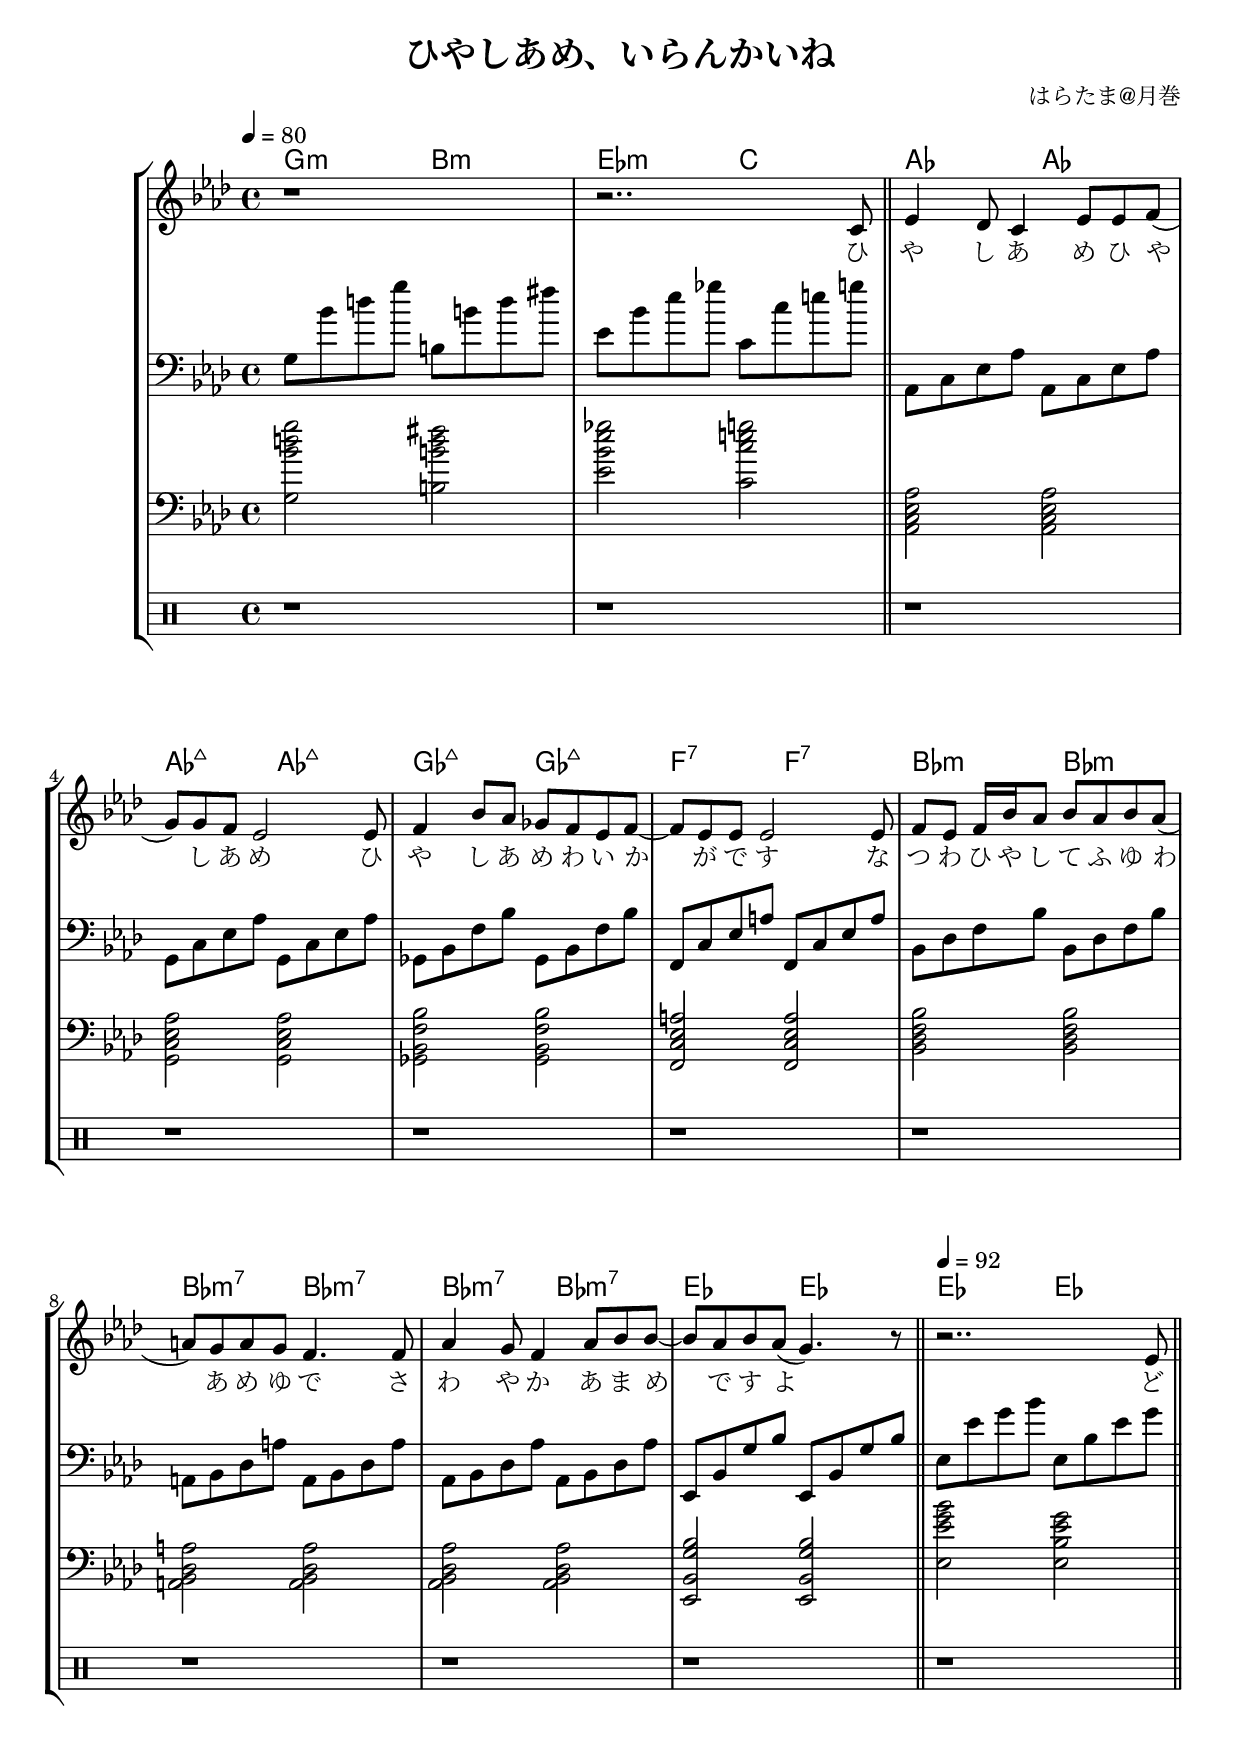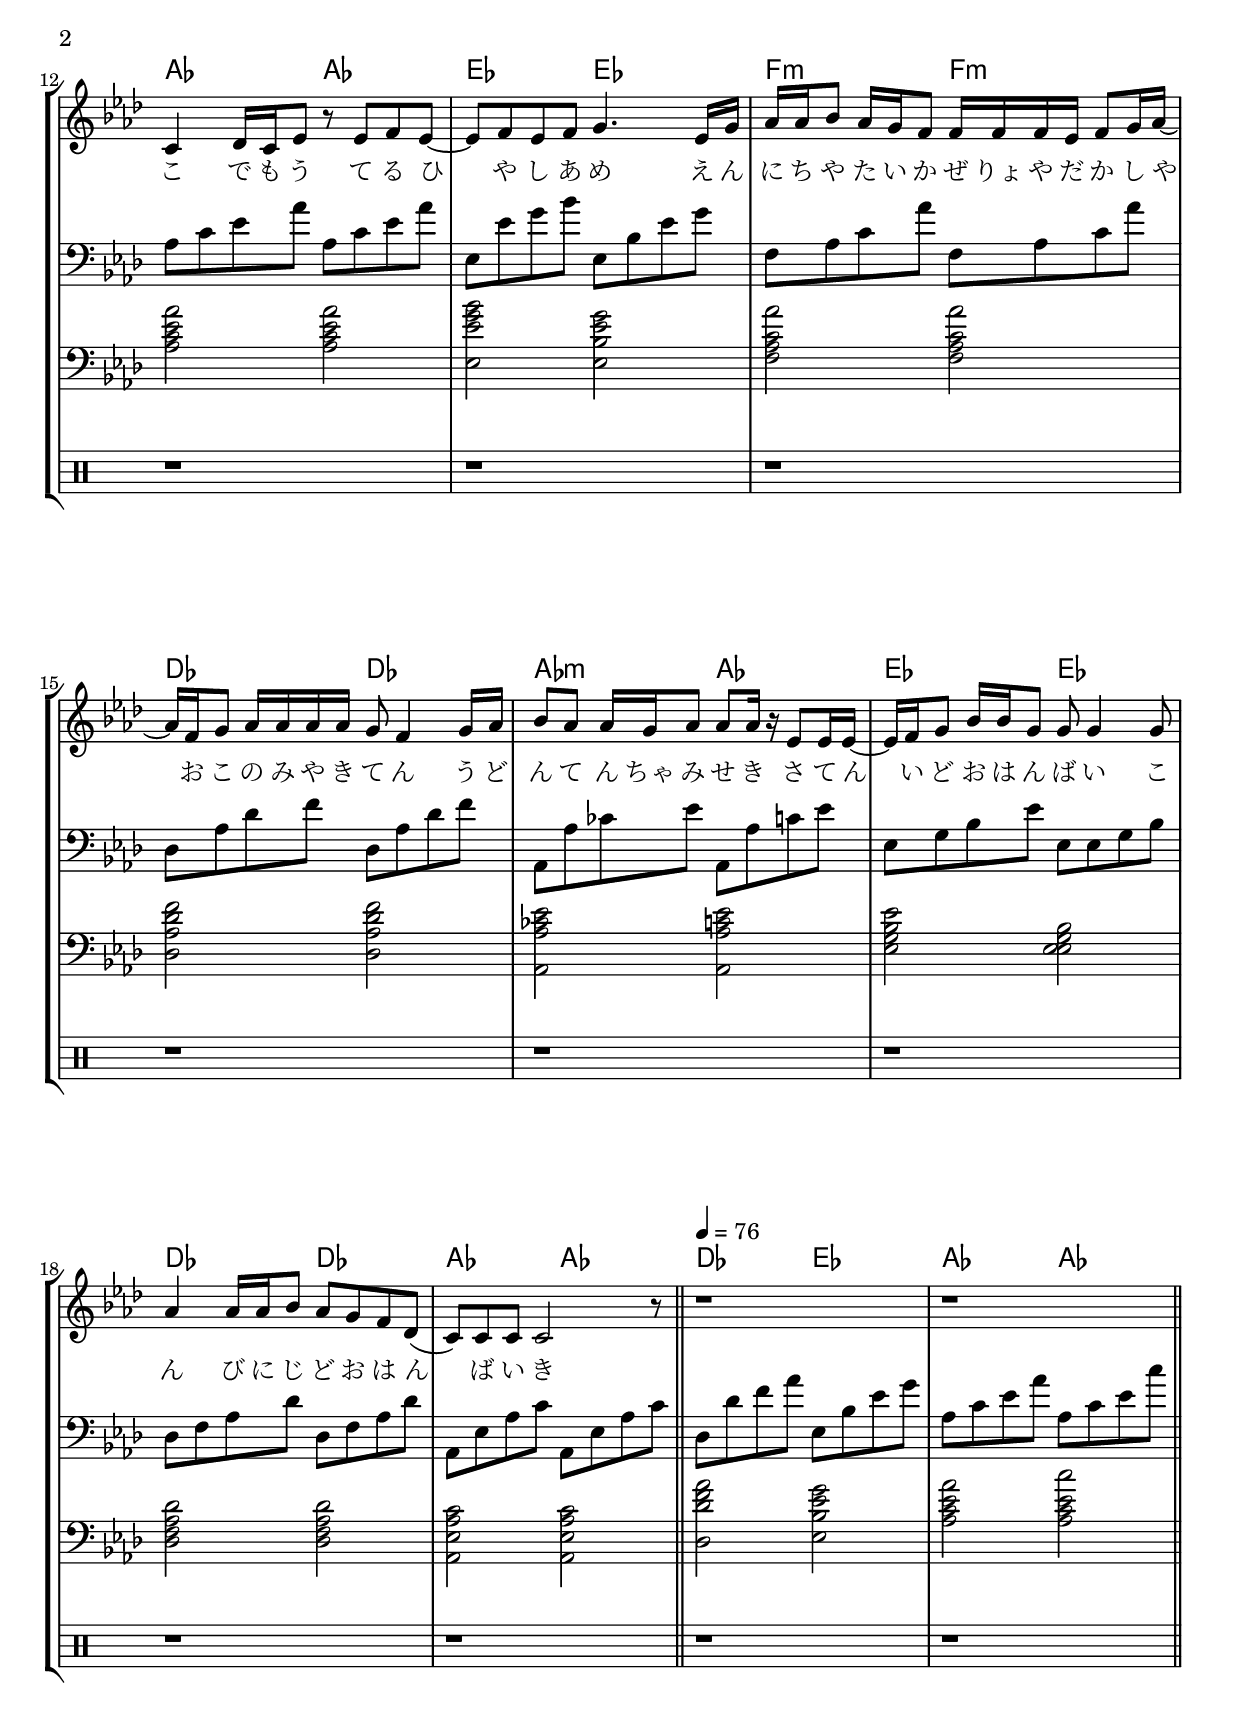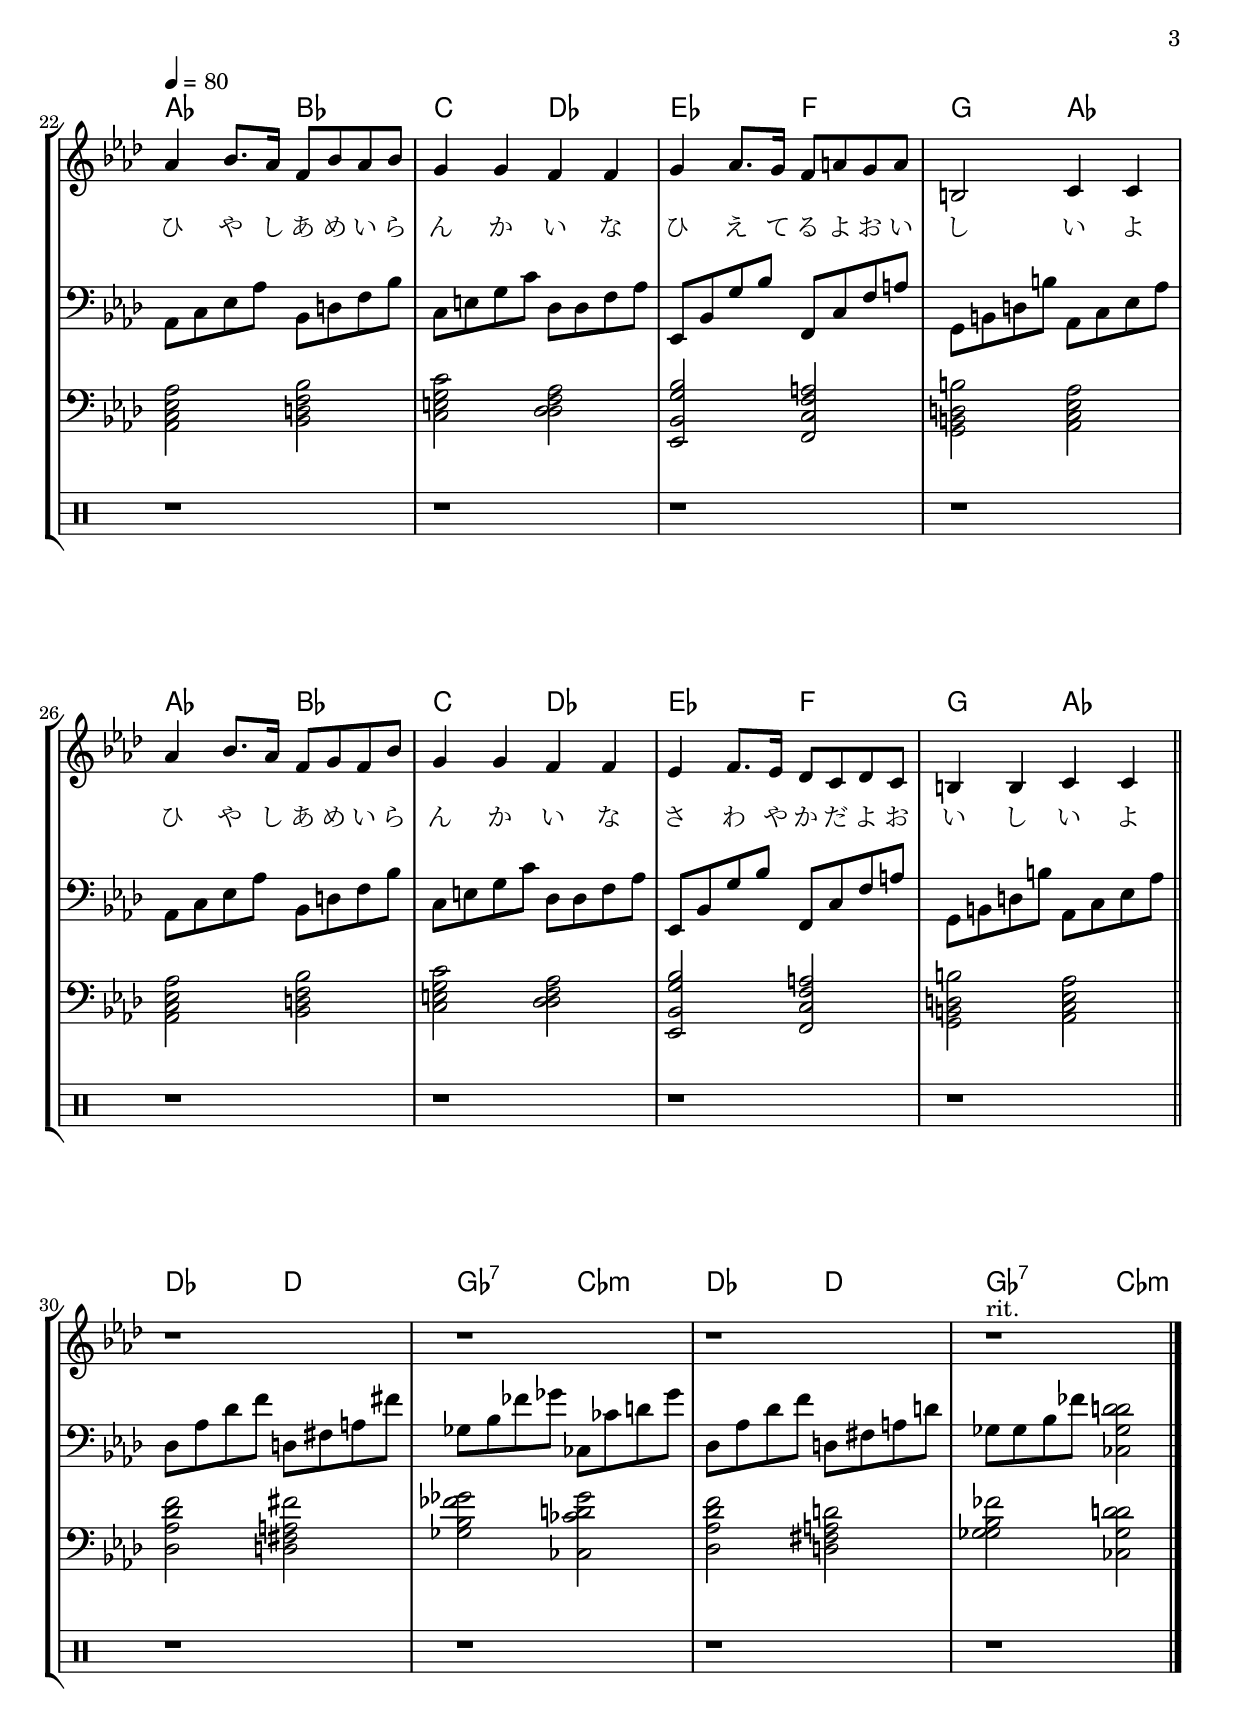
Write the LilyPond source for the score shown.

\version "2.12.1"

\header {
	title = \markup {ひやしあめ、いらんかいね}
	composer = \markup \center-column {はらたま@月巻}
}

harmony = \chordmode {
	g2:m b:m es:m c 

	as as as:maj7 as:maj7 ges:maj7 ges:maj7 f:7 f:7 bes:m bes:m bes:min7 bes:min7 bes:min7 bes:min7 es es 

	es es 

	as as es es f:m f:m des des as:m as es es des des as as 

	des es as as 

	as bes c des es f g as as bes c des es f g as 

	des d ges:7 ces:m des d ges:7 ces:m 
}

melody = {
	\key as \major
	\tempo 4 = 80
	r1 | r2.. 
	\set Staff.midiInstrument = #"fss0.35"
	c'8 
	es'4  des'8  c'4  es'8  es'8  f'8 
	(g'8)  g'8  f'8  es'2  es'8 
	f'4  bes'8  as'8  ges'8  f'8  es'8  f'8~ 
	f'8  es'8  es'8  es'2  es'8 
	f'8  es'8  f'16  bes'16  as'8  bes'8  as'8  bes'8  as'8 
	(a'8)  g'8  a'8  g'8  f'4.  f'8 
	as'4  g'8  f'4  as'8  bes'8  bes'8~ 
	bes'8  as'8  bes'8  as'8  (g'4.)  	r8 	\tempo 4 = 92
	r2.. 
	\set Staff.midiInstrument = #"fss0.35"
	es'8 
	c'4  des'16  c'16  es'8  r8  es'8  f'8  es'8~ 
	es'8  f'8  es'8  f'8  g'4.  es'16  g'16 
	as'16  as'16  bes'8  as'16  g'16  f'8  f'16  f'16  f'16  es'16  f'8  g'16  as'16~ 
	as'16  f'16  g'8  as'16  as'16  as'16  as'16  g'8  f'4  g'16  as'16 
	bes'8  as'8  as'16  g'16  as'8  as'8  as'16  r16  es'8  es'16  es'16~ 
	es'16  f'16  g'8  bes'16  bes'16  g'8  g'8  g'4  g'8 
	as'4  as'16  as'16  bes'8  as'8  g'8  f'8  des'8 
	(c'8)  c'8  c'8  c'2  	r8 	\tempo 4 = 76
	r1 | r1   
	\set Staff.midiInstrument = #"fss0.35"
		\tempo 4 = 80
 as'4  bes'8.  as'16  f'8  bes'8  as'8  bes'8 
	g'4  g'4  f'4  f'4 
	g'4  as'8.  g'16  f'8  a'8  g'8  a'8 
	b2  c'4  c'4 
	as'4  bes'8.  as'16  f'8  g'8  f'8  bes'8 
	g'4  g'4  f'4  f'4 
	es'4  f'8.  es'16  des'8  c'8  des'8  c'8 
	b4  b4  c'4  c'4
	r1 | r1 | r1 | r1^"rit." \bar "|."
}

words = \lyricmode {
	
	ひ  や  し  あ  め  ひ  や  し  あ  め  ひ  や  し  あ  め  わ  い  か  が  で  す  な  つ  わ  ひ  や  し  て  ふ  ゆ  わ  あ  め  ゆ  で  さ  わ  や  か  あ  ま  め  で  す  よ  
	
	ど  こ  で  も  う  て  る  ひ  や  し  あ  め  え  ん  に  ち  や  た  い  か  ぜ  りょ  や  だ  か  し  や  お  こ  の  み  や  き  て  ん  う  ど  ん  て  ん  ちゃ  み  せ  き  さ  て  ん  い  ど  お  は  ん  ば  い  こ  ん  び  に  じ  ど  お  は  ん  ば  い  き  
	
	ひ  や  し  あ  め  い  ら  ん  か  い  な  ひ  え  て  る  よ  お  い  し  い  よ  ひ  や  し  あ  め  い  ら  ん  か  い  な  さ  わ  や  か  だ  よ  お  い  し  い  よ  
	
}

tempochange = {
	\tempo 4 = 80
	r1 | r1 \bar "||"
	\tempo 4 = 80
	r1 | r1 | r1 | r1 | r1 | r1 | r1 | r1 \bar "||"
	\tempo 4 = 92
	r1 \bar "||"
	\tempo 4 = 92
	r1 | r1 | r1 | r1 | r1 | r1 | r1 | r1 \bar "||"
	\tempo 4 = 76
	r1 | r1 \bar "||"
	\tempo 4 = 80
	r1 | r1 | r1 | r1 | r1 | r1 | r1 | r1 \bar "||"
	\tempo 4 = 80
	r1 | r1 | r1 | \tempo 4 = 60 r2 \tempo 4 = 53 r2 \bar "|."
}

mainacc = {
	\clef bass
	\set Staff.midiInstrument = #"Taiko Drum"
	\key as \major
	\tempo 4 = 80
	g8 bes'8 d''8 g''8
	b8 b'8 d''8 fis''8
	es'8 bes'8 es''8 ges''8
	c'8 c''8 e''8 g''8
	\bar "||"

	\set Staff.midiInstrument = #"Shamisen"
	as,8 c8 es8 as8
	as,8 c8 es8 as8
	g,8 c8 es8 as8
	g,8 c8 es8 as8
	ges,8 bes,8 f8 bes8
	ges,8 bes,8 f8 bes8
	f,8 c8 es8 a8
	f,8 c8 es8 a8
	bes,8 des8 f8 bes8
	bes,8 des8 f8 bes8
	a,8 bes,8 des8 a8
	a,8 bes,8 des8 a8
	as,8 bes,8 des8 as8
	as,8 bes,8 des8 as8
	es,8 bes,8 g8 bes8
	es,8 bes,8 g8 bes8
	\bar "||"

	\set Staff.midiInstrument = #"Taiko Drum"
	\tempo 4 = 92
	es8 es'8 g'8 bes'8
	es8 bes8 es'8 g'8
	\bar "||"

	\set Staff.midiInstrument = #"Shamisen"
	as8 c'8 es'8 as'8
	as8 c'8 es'8 as'8
	es8 es'8 g'8 bes'8
	es8 bes8 es'8 g'8
	f8 as8 c'8 as'8
	f8 as8 c'8 as'8
	des8 as8 des'8 f'8
	des8 as8 des'8 f'8
	as,8 as8 ces'8 es'8
	as,8 as8 c'8 es'8
	es8 g8 bes8 es'8
	es8 es8 g8 bes8
	des8 f8 as8 des'8
	des8 f8 as8 des'8
	as,8 es8 as8 c'8
	as,8 es8 as8 c'8
	\bar "||"

	\set Staff.midiInstrument = #"Taiko Drum"
	\tempo 4 = 76
	des8 des'8 f'8 as'8
	es8 bes8 es'8 g'8
	as8 c'8 es'8 as'8
	as8 c'8 es'8 c''8
	\bar "||"

	\set Staff.midiInstrument = #"Shamisen"
	\tempo 4 = 80
	as,8 c8 es8 as8
	bes,8 d8 f8 bes8
	c8 e8 g8 c'8
	des8 des8 f8 as8
	es,8 bes,8 g8 bes8
	f,8 c8 f8 a8
	g,8 b,8 d8 b8
	as,8 c8 es8 as8
	as,8 c8 es8 as8
	bes,8 d8 f8 bes8
	c8 e8 g8 c'8
	des8 des8 f8 as8
	es,8 bes,8 g8 bes8
	f,8 c8 f8 a8
	g,8 b,8 d8 b8
	as,8 c8 es8 as8
	\bar "||"

	\set Staff.midiInstrument = #"Taiko Drum"
	des8 as8 des'8 f'8
	d8 fis8 a8 fis'8
	ges8 bes8 fes'8 ges'8
	ces8 ces'8 d'8 ges'8
	des8 as8 des'8 f'8
	d8 fis8 a8 d'8
	ges8 ges8 bes8 fes'8
	<ces ges d' d'>2
	\bar "|."
}

subacc = {
	\clef bass
	\set Staff.midiInstrument = #"Taiko Drum"
	\key as \major
	\tempo 4 = 80
	<g bes' d'' g''>2
	<b b' d'' fis''>2
	<es' bes' es'' ges''>2
	<c' c'' e'' g''>2
	\bar "||"

	\set Staff.midiInstrument = #"Taiko Drum"
	<as, c es as>2
	<as, c es as>2
	<g, c es as>2
	<g, c es as>2
	<ges, bes, f bes>2
	<ges, bes, f bes>2
	<f, c es a>2
	<f, c es a>2
	<bes, des f bes>2
	<bes, des f bes>2
	<a, bes, des a>2
	<a, bes, des a>2
	<as, bes, des as>2
	<as, bes, des as>2
	<es, bes, g bes>2
	<es, bes, g bes>2
	\bar "||"

	\set Staff.midiInstrument = #"Taiko Drum"
	\tempo 4 = 92
	<es es' g' bes'>2
	<es bes es' g'>2
	\bar "||"

	\set Staff.midiInstrument = #"Taiko Drum"
	<as c' es' as'>2
	<as c' es' as'>2
	<es es' g' bes'>2
	<es bes es' g'>2
	<f as c' as'>2
	<f as c' as'>2
	<des as des' f'>2
	<des as des' f'>2
	<as, as ces' es'>2
	<as, as c' es'>2
	<es g bes es'>2
	<es es g bes>2
	<des f as des'>2
	<des f as des'>2
	<as, es as c'>2
	<as, es as c'>2
	\bar "||"

	\set Staff.midiInstrument = #"Taiko Drum"
	\tempo 4 = 76
	<des des' f' as'>2
	<es bes es' g'>2
	<as c' es' as'>2
	<as c' es' c''>2
	\bar "||"

	\set Staff.midiInstrument = #"Taiko Drum"
	\tempo 4 = 80
	<as, c es as>2
	<bes, d f bes>2
	<c e g c'>2
	<des des f as>2
	<es, bes, g bes>2
	<f, c f a>2
	<g, b, d b>2
	<as, c es as>2
	<as, c es as>2
	<bes, d f bes>2
	<c e g c'>2
	<des des f as>2
	<es, bes, g bes>2
	<f, c f a>2
	<g, b, d b>2
	<as, c es as>2
	\bar "||"

	\set Staff.midiInstrument = #"Seashore"
	<des as des' f'>2
	<d fis a fis'>2
	<ges bes fes' ges'>2
	<ces ces' d' ges'>2
	<des as des' f'>2
	<d fis a d'>2
	<ges ges bes fes'>2
	<ces ges d' d'>2
	\bar "|."
}

percA = {
	\drummode {
	r1 |r1 \bar "||"
	r1 |r1 |r1 |r1 |r1 |r1 |r1 |r1 \bar "||"
	r1 \bar "||"
	r1 |r1 |r1 |r1 |r1 |r1 |r1 |r1 \bar "||"
	r1 |r1 \bar "||"
	r1 |r1 |r1 |r1 |r1 |r1 |r1 |r1 \bar "||"
	r1 |r1 |r1 |r1 \bar "|."
	}
}

percB = {
	\drummode {
	r1 |r1 \bar "||"
	r1 |r1 |r1 |r1 |r1 |r1 |r1 |r1 \bar "||"
	r1 \bar "||"
	r1 |r1 |r1 |r1 |r1 |r1 |r1 |r1 \bar "||"
	r1 |r1 \bar "||"
	r1 |r1 |r1 |r1 |r1 |r1 |r1 |r1 \bar "||"
	r1 |r1 |r1 |r1 \bar "|."
	}
}

percC = {
	\drummode {
	r1 |r1 \bar "||"
	r1 |r1 |r1 |r1 |r1 |r1 |r1 |r1 \bar "||"
	r1 \bar "||"
	r1 |r1 |r1 |r1 |r1 |r1 |r1 |r1 \bar "||"
	r1 |r1 \bar "||"
	r1 |r1 |r1 |r1 |r1 |r1 |r1 |r1 \bar "||"
	r1 |r1 |r1 |r1 \bar "|."
	}
}

percD = {
	\drummode {
	r1 |r1 \bar "||"
	r1 |r1 |r1 |r1 |r1 |r1 |r1 |r1 \bar "||"
	r1 \bar "||"
	r1 |r1 |r1 |r1 |r1 |r1 |r1 |r1 \bar "||"
	r1 |r1 \bar "||"
	r1 |r1 |r1 |r1 |r1 |r1 |r1 |r1 \bar "||"
	r1 |r1 |r1 |r1 \bar "|."
	}
}

percE = {
	\drummode {
	r1 |r1 \bar "||"
	r1 |r1 |r1 |r1 |r1 |r1 |r1 |r1 \bar "||"
	r1 \bar "||"
	r1 |r1 |r1 |r1 |r1 |r1 |r1 |r1 \bar "||"
	r1 |r1 \bar "||"
	r1 |r1 |r1 |r1 |r1 |r1 |r1 |r1 \bar "||"
	r1 |r1 |r1 |r1 \bar "|."
	}
}

\score {
	<<
		\new StaffGroup <<
			\new ChordNames {\harmony}
			\new Voice = "melody" {\melody}
			\new Lyrics \lyricsto "melody" \words
			\new Staff = "mainacc" {\mainacc}
			\new Staff = "subacc" {\subacc}
			\new DrumStaff <<
				\new DrumVoice {\percA}
				\new DrumVoice {\percB}
				\new DrumVoice {\percC}
				\new DrumVoice {\percD}
				\new DrumVoice {\percE}
			>>
		>>
	>>
	\layout { }
}
